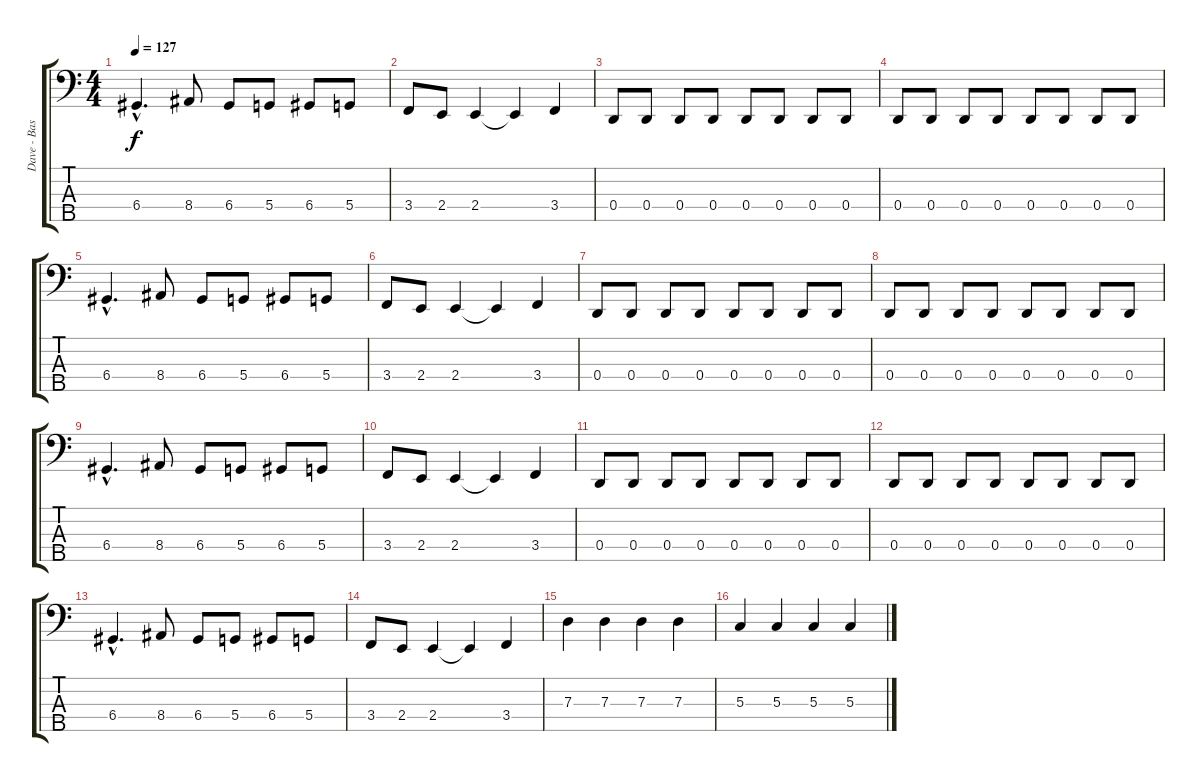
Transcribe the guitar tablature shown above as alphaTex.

\track ("Dave - Bass" "Dave - Bas") {instrument electricbasspick}
\staff {score tabs}
\tuning (F2 C2 G1 D1 A0) {hide}
\ts (4 4)
\tempo 127
\clef f4
\ks c
6.4{hac}.4{d dy f} 8.4.8 6.4.8 5.4.8 6.4.8 5.4.8 |
3.4.8 2.4.8 2.4.4 2.4{t}.4 3.4.4 |
0.4.8 0.4.8 0.4.8 0.4.8 0.4.8 0.4.8 0.4.8 0.4.8 |
0.4.8 0.4.8 0.4.8 0.4.8 0.4.8 0.4.8 0.4.8 0.4.8 |
6.4{hac}.4{d} 8.4.8 6.4.8 5.4.8 6.4.8 5.4.8 |
3.4.8 2.4.8 2.4.4 2.4{t}.4 3.4.4 |
0.4.8 0.4.8 0.4.8 0.4.8 0.4.8 0.4.8 0.4.8 0.4.8 |
0.4.8 0.4.8 0.4.8 0.4.8 0.4.8 0.4.8 0.4.8 0.4.8 |
6.4{hac}.4{d} 8.4.8 6.4.8 5.4.8 6.4.8 5.4.8 |
3.4.8 2.4.8 2.4.4 2.4{t}.4 3.4.4 |
0.4.8 0.4.8 0.4.8 0.4.8 0.4.8 0.4.8 0.4.8 0.4.8 |
0.4.8 0.4.8 0.4.8 0.4.8 0.4.8 0.4.8 0.4.8 0.4.8 |
6.4{hac}.4{d} 8.4.8 6.4.8 5.4.8 6.4.8 5.4.8 |
3.4.8 2.4.8 2.4.4 2.4{t}.4 3.4.4 |
7.3.4 7.3.4 7.3.4 7.3.4 |
5.3.4 5.3.4 5.3.4 5.3.4
